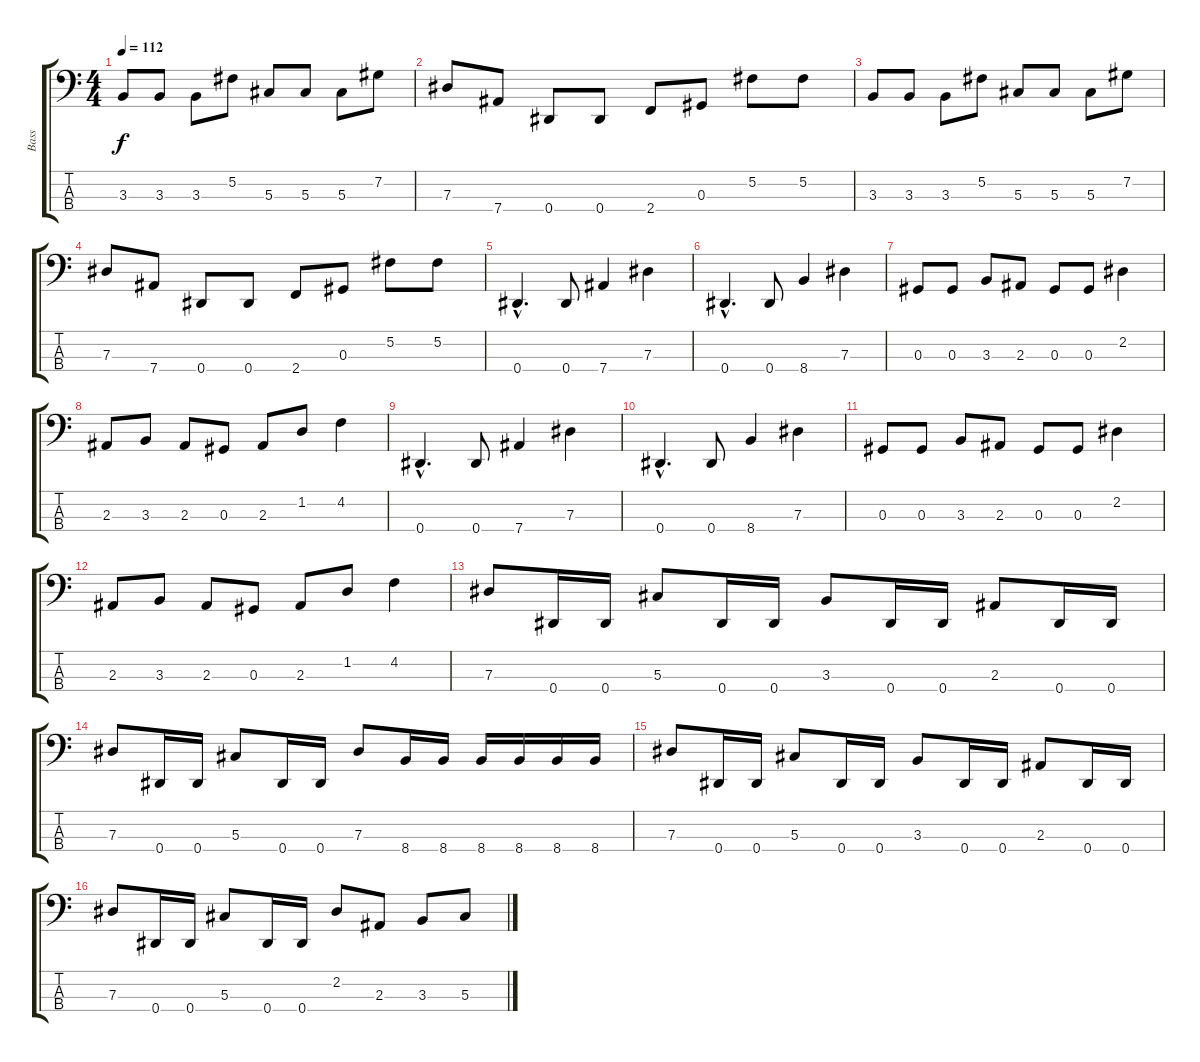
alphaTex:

\track ("Bass" "Bass") {instrument electricbassfinger}
\staff {score tabs}
\tuning (Gb2 Db2 Ab1 Eb1) {hide}
\ts (4 4)
\tempo 112
\clef f4
\ks c
3.3.8{dy f} 3.3.8 3.3.8 5.2.8 5.3.8 5.3.8 5.3.8 7.2.8 |
7.3.8 7.4.8 0.4.8 0.4.8 2.4.8 0.3.8 5.2.8 5.2.8 |
3.3.8 3.3.8 3.3.8 5.2.8 5.3.8 5.3.8 5.3.8 7.2.8 |
7.3.8 7.4.8 0.4.8 0.4.8 2.4.8 0.3.8 5.2.8 5.2.8 |
0.4{hac}.4{d} 0.4.8 7.4.4 7.3.4 |
0.4{hac}.4{d} 0.4.8 8.4.4 7.3.4 |
0.3.8 0.3.8 3.3.8 2.3.8 0.3.8 0.3.8 2.2.4 |
2.3.8 3.3.8 2.3.8 0.3.8 2.3.8 1.2.8 4.2.4 |
0.4{hac}.4{d} 0.4.8 7.4.4 7.3.4 |
0.4{hac}.4{d} 0.4.8 8.4.4 7.3.4 |
0.3.8 0.3.8 3.3.8 2.3.8 0.3.8 0.3.8 2.2.4 |
2.3.8 3.3.8 2.3.8 0.3.8 2.3.8 1.2.8 4.2.4 |
7.3.8 0.4.16 0.4.16 5.3.8 0.4.16 0.4.16 3.3.8 0.4.16 0.4.16 2.3.8 0.4.16 0.4.16 |
7.3.8 0.4.16 0.4.16 5.3.8 0.4.16 0.4.16 7.3.8 8.4.16 8.4.16 8.4.16 8.4.16 8.4.16 8.4.16 |
7.3.8 0.4.16 0.4.16 5.3.8 0.4.16 0.4.16 3.3.8 0.4.16 0.4.16 2.3.8 0.4.16 0.4.16 |
7.3.8 0.4.16 0.4.16 5.3.8 0.4.16 0.4.16 2.2.8 2.3.8 3.3.8 5.3.8
